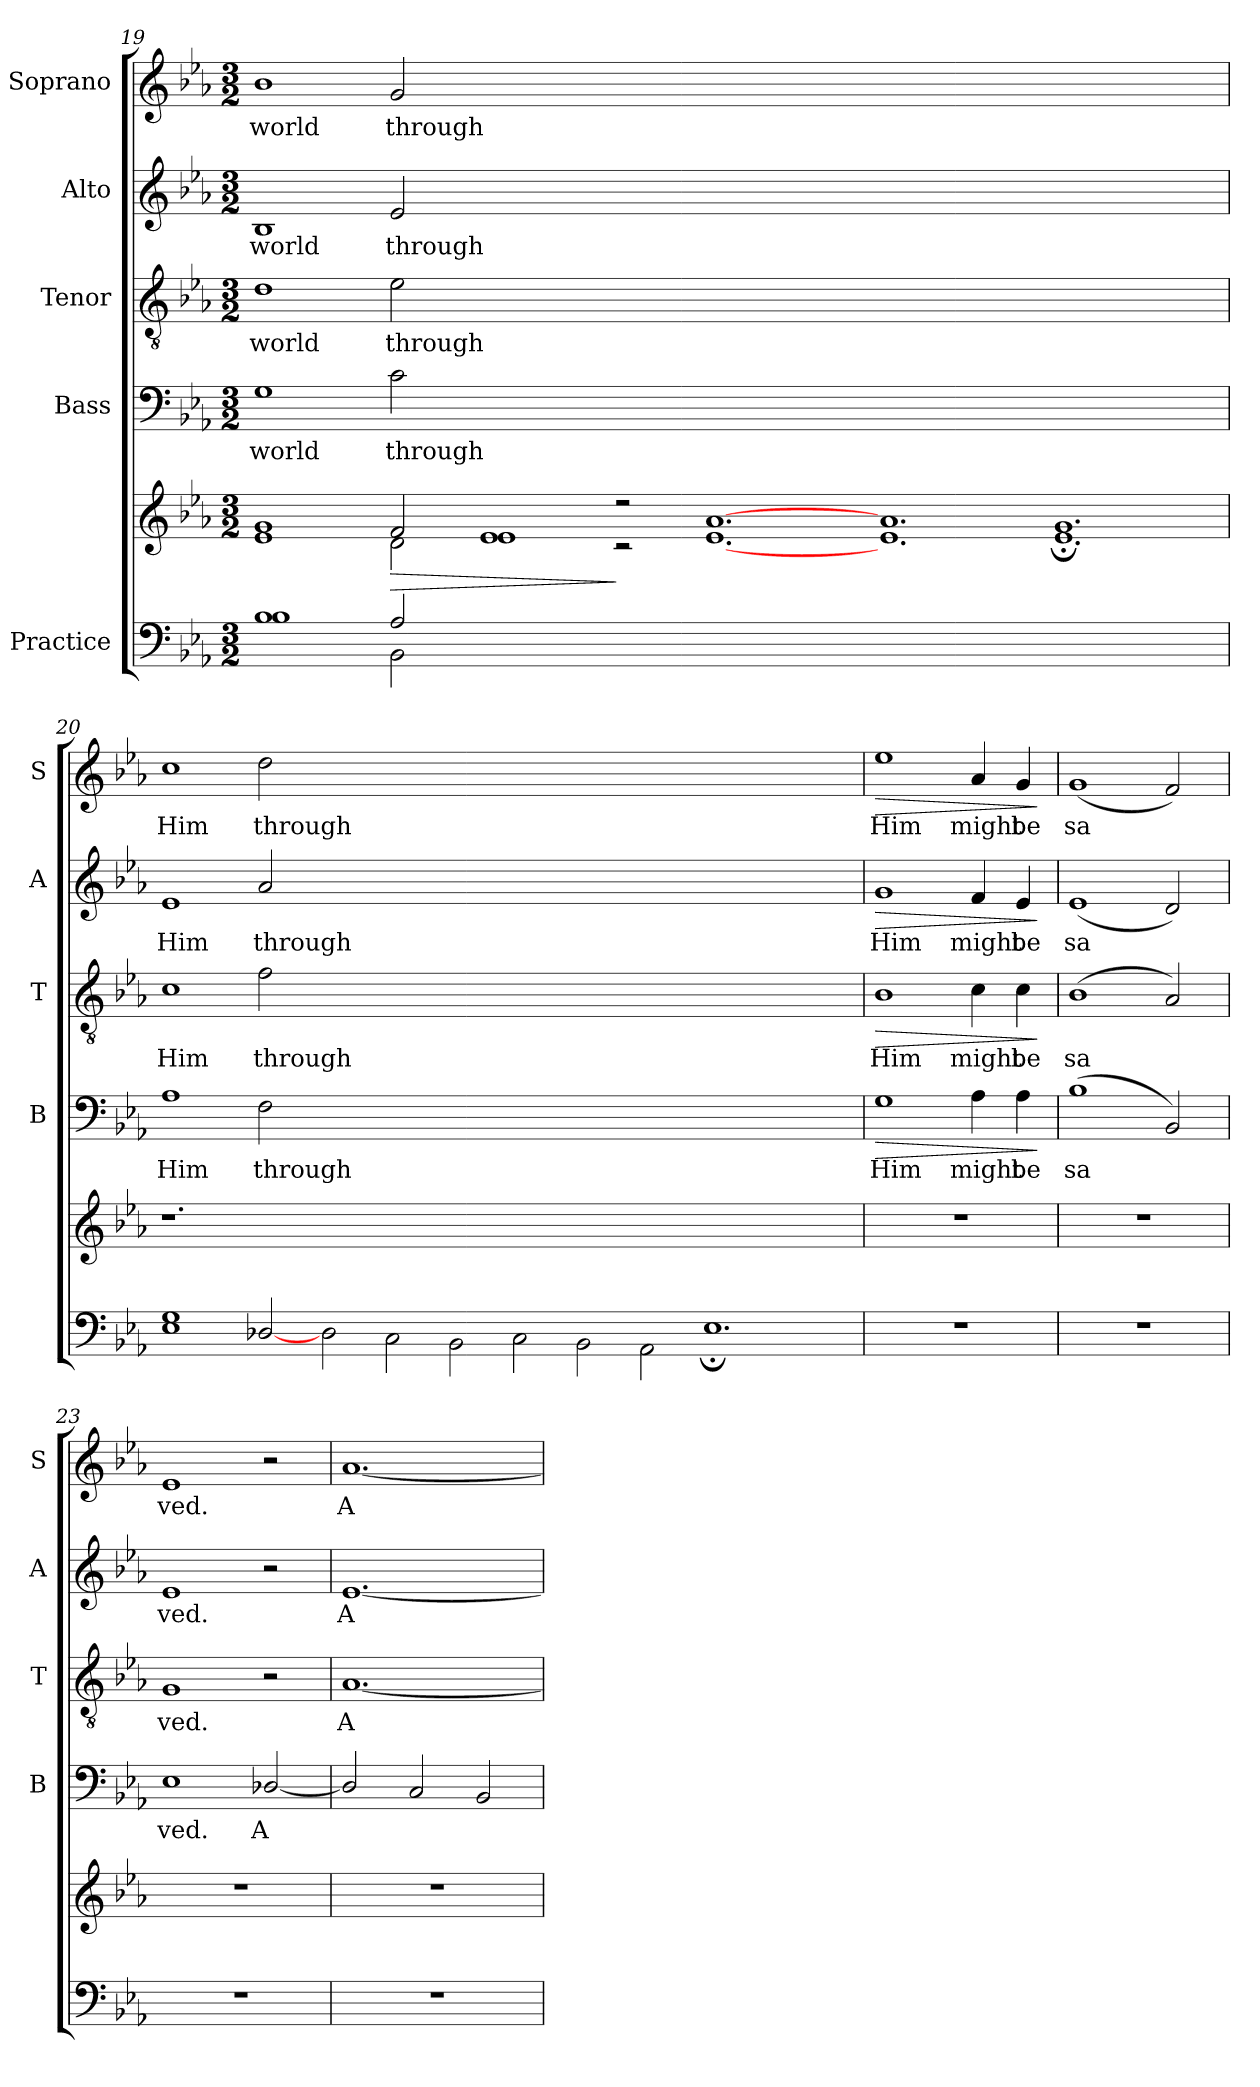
**kern	**kern	**dynam	**kern	**text	**dynam	**kern	**text	**dynam	**kern	**text	**dynam	**kern	**text	**dynam
*part5	*part5	*part5	*part4	*part4	*part4	*part3	*part3	*part3	*part2	*part2	*part2	*part1	*part1	*part1
*staff6	*staff5	*staff5/6	*staff4	*staff4	*staff4	*staff3	*staff3	*staff3	*staff2	*staff2	*staff2	*staff1	*staff1	*staff1
*I"Practice	*	*	*I"Bass	*	*	*I"Tenor	*	*	*I"Alto	*	*	*I"Soprano	*	*
*	*	*	*I'B	*	*	*I'T	*	*	*I'A	*	*	*I'S	*	*
*clefF4	*clefG2	*	*clefF4	*	*	*clefGv2	*	*	*clefG2	*	*	*clefG2	*	*
*k[b-e-a-]	*k[b-e-a-]	*	*k[b-e-a-]	*	*	*k[b-e-a-]	*	*	*k[b-e-a-]	*	*	*k[b-e-a-]	*	*
*E-:	*E-:	*	*E-:	*	*	*E-:	*	*	*E-:	*	*	*E-:	*	*
*M3/2	*M3/2	*	*M3/2	*	*	*M3/2	*	*	*M3/2	*	*	*M3/2	*	*
=19	=19	=19	=19	=19	=19	=19	=19	=19	=19	=19	=19	=19	=19	=19
*^	*^	*	*	*	*	*	*	*	*	*	*	*	*	*
!	!	!	!	!	!	!LO:LY:b	!	!	!LO:LY:b	!	!	!LO:LY:b	!	!	!LO:LY:b	!
1B-	1B-	1g	1e-	.	1G	world	.	1d	world	.	1B-	world	.	1b-	world	.
!	!	!	!	!LO:HP:b	!	!LO:LY:b	!	!	!LO:LY:b	!	!	!LO:LY:b	!	!	!LO:LY:b	!
2A-/	2BB-\	2f/	2d\	>	2c\	through	.	2e-\	through	.	2e-/	through	.	2g/	through	.
00.ryy	00.ryy	1e-	1e-	.	00.ryy	.	.	00.ryy	.	.	00.ryy	.	.	00.ryy	.	.
.	.	2r	2r	]	.	.	.	.	.	.	.	.	.	.	.	.
.	.	[>1.a-	[<1.e-	.	.	.	.	.	.	.	.	.	.	.	.	.
.	.	1.a-	1.e-	.	.	.	.	.	.	.	.	.	.	.	.	.
.	.	1.g	1.e-;<	.	.	.	.	.	.	.	.	.	.	.	.	.
=20	=20	=20	=20	=20	=20	=20	=20	=20	=20	=20	=20	=20	=20	=20	=20	=20
!	!	!	!	!	!	!LO:LY:b	!	!	!LO:LY:b	!	!	!LO:LY:b	!	!	!LO:LY:b	!
*	*	*v	*v	*	*	*	*	*	*	*	*	*	*	*	*	*
1G	1E-	1.r	.	1A-	Him	.	1c	Him	.	1e-	Him	.	1cc	Him	.
!	!	!	!	!	!LO:LY:b	!	!	!LO:LY:b	!	!	!LO:LY:b	!	!	!LO:LY:b	!
2ryy	[>2D-X/	.	.	2F\	through	.	2f\	through	.	2a-/	through	.	2dd\	through	.
1ryy	2D-\	00ryy	.	00ryy	.	.	00ryy	.	.	00ryy	.	.	00ryy	.	.
.	2C\	.	.	.	.	.	.	.	.	.	.	.	.	.	.
2%7ryy	2BB-\	.	.	.	.	.	.	.	.	.	.	.	.	.	.
.	2C\	.	.	.	.	.	.	.	.	.	.	.	.	.	.
.	2BB-\	.	.	.	.	.	.	.	.	.	.	.	.	.	.
.	2AA-\	.	.	.	.	.	.	.	.	.	.	.	.	.	.
.	1.E-;	.	.	.	.	.	.	.	.	.	.	.	.	.	.
.	.	2ryy	.	2ryy	.	.	2ryy	.	.	2ryy	.	.	2ryy	.	.
*v	*v	*	*	*	*	*	*	*	*	*	*	*	*	*	*
=21	=21	=21	=21	=21	=21	=21	=21	=21	=21	=21	=21	=21	=21	=21
!	!	!	!	!LO:LY:b	!LO:HP:b	!	!LO:LY:b	!LO:HP:b	!	!LO:LY:b	!LO:HP:b	!	!LO:LY:b	!LO:HP:b
1.r	1.r	.	1G	Him	>	1B-	Him	>	1g	Him	>	1ee-	Him	>
!	!	!	!	!LO:LY:b	!	!	!LO:LY:b	!	!	!LO:LY:b	!	!	!LO:LY:b	!
.	.	.	4A-\	might	.	4c\	might	.	4f/	might	.	4a-/	might	.
!	!	!	!	!LO:LY:b	!	!	!LO:LY:b	!	!	!LO:LY:b	!	!	!LO:LY:b	!
.	.	.	4A-\	be	.	4c\	be	.	4e-/	be	.	4g/	be	.
.	.	.	.	.	]	.	.	]	.	.	]	.	.	]
!!LO:LB:g=z
=22	=22	=22	=22	=22	=22	=22	=22	=22	=22	=22	=22	=22	=22	=22
!	!	!	!	!LO:LY:b	!	!	!LO:LY:b	!	!	!LO:LY:b	!	!	!LO:LY:b	!
1.r	1.r	.	(<1B-	sa­	.	(<1B-	sa­	.	(<1e-	sa­	.	(<1g	sa­	.
.	.	.	2BB-/)	.	.	2A-/)	.	.	2d/)	.	.	2f/)	.	.
=23	=23	=23	=23	=23	=23	=23	=23	=23	=23	=23	=23	=23	=23	=23
!	!	!	!	!LO:LY:b	!	!	!LO:LY:b	!	!	!LO:LY:b	!	!	!LO:LY:b	!
1.r	1.r	.	1E-	ved.	.	1G	ved.	.	1e-	ved.	.	1e-	ved.	.
!	!	!	!	!LO:LY:b	!	!	!	!	!	!	!	!	!	!
.	.	.	[2D-X/	A­	.	2r	.	.	2r	.	.	2r	.	.
=24	=24	=24	=24	=24	=24	=24	=24	=24	=24	=24	=24	=24	=24	=24
!	!	!	!	!	!	!	!LO:LY:b	!	!	!LO:LY:b	!	!	!LO:LY:b	!
1.r	1.r	.	2D-/]	.	.	[1.A-	A­	.	[1.e-	A­	.	[1.a-	A­	.
.	.	.	2C/	.	.	.	.	.	.	.	.	.	.	.
.	.	.	2BB-/	.	.	.	.	.	.	.	.	.	.	.
=	=	=	=	=	=	=	=	=	=	=	=	=	=	=
*-	*-	*-	*-	*-	*-	*-	*-	*-	*-	*-	*-	*-	*-	*-
